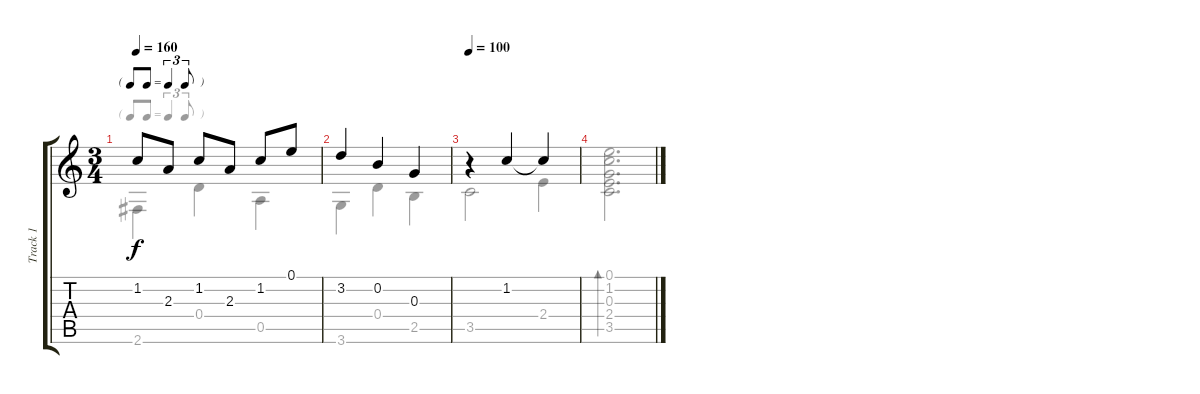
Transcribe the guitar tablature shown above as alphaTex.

\track ("Track 1" "Track 1") {instrument acousticguitarsteel}
\staff {score tabs}
\tuning (E4 B3 G3 D3 A2 E2) {hide}
\voice
\ts (3 4)
\tf triplet8th
\tempo 160
\clef g2
\ks c
1.2.8{dy f} 2.3.8 1.2.8 2.3.8 1.2.8 0.1.8 |
3.2.4 0.2.4 0.3.4 |
\tempo 100
r.4 1.2.4 1.2{t}.4 |
\voice
\clef g2
\ottava regular
\simile none
\ks c
2.6.4{dy f} 0.4.4 0.5.4 |
3.6.4 0.4.4 2.5.4 |
3.5.2 2.4.4 |
(0.1 1.2 0.3 2.4 3.5).2{d bd 480}
